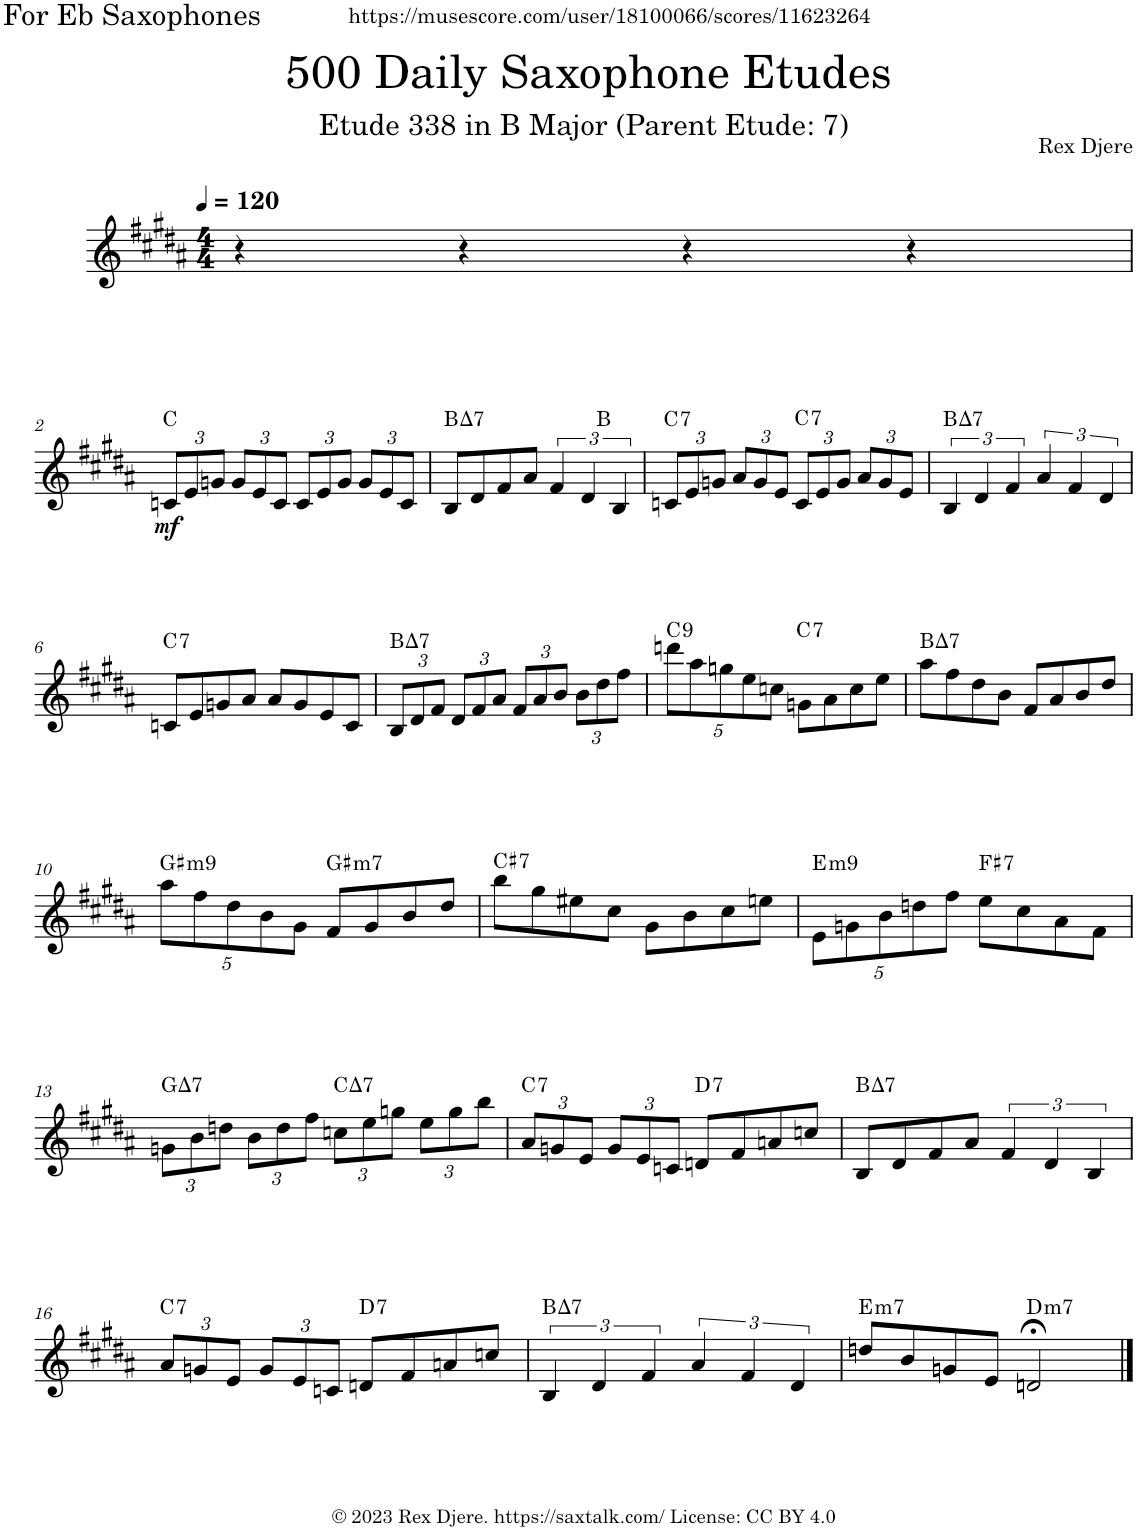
**kern	**dynam	**harte
*part1	*part1	*part1
*staff1	*staff1	*
*I"Alto Saxophone	*	*
*I'A. Sax.	*	*
*clefG2	*	*
*Trd5c9	*	*
*k[f#c#g#d#a#]	*	*
*M4/4	*	*
*MM120	*	*
=1	=1	=1
4r	.	.
4r	.	.
4r	.	.
4r	.	.
!!LO:LB:g=z
=2	=2	=2
*Xbrackettup	*	*
!	!LO:DY:b	!
12cn/L	mf	C:maj
12e/	.	.
12gn/J	.	.
12g/L	.	.
12e/	.	.
12c/J	.	.
12c/L	.	.
12e/	.	.
12g/J	.	.
12g/L	.	.
12e/	.	.
12c/J	.	.
=3	=3	=3
!	!	!LO:H:kt=7
*^	*	*
8B/L	2.ryy	.	B:maj7
8d#/	.	.	.
8f#/	.	.	.
8a#/J	.	.	.
*brackettup	*	*	*
6f#/	.	.	.
6d#/	.	.	.
.	4ryy	.	B:maj
6B/	.	.	.
*v	*v	*	*
=4	=4	=4
*Xbrackettup	*	*
*^	*	*
!	!	!	!LO:H:kt=7
*v	*v	*	*
12cn/L	.	C:7
12e/	.	.
12gn/J	.	.
12a#/L	.	.
12g/	.	.
12e/J	.	.
!	!	!LO:H:kt=7
12c/L	.	C:7
12e/	.	.
12g/J	.	.
12a#/L	.	.
12g/	.	.
12e/J	.	.
=5	=5	=5
*brackettup	*	*
!	!	!LO:H:kt=7
6B/	.	B:maj7
6d#/	.	.
6f#/	.	.
6a#/	.	.
6f#/	.	.
6d#/	.	.
!!LO:LB:g=z
=6	=6	=6
!	!	!LO:H:kt=7
8cn/L	.	C:7
8e/	.	.
8gn/	.	.
8a#/J	.	.
8a#/L	.	.
8g/	.	.
8e/	.	.
8c/J	.	.
=7	=7	=7
*Xbrackettup	*	*
!	!	!LO:H:kt=7
12B/L	.	B:maj7
12d#/	.	.
12f#/J	.	.
12d#/L	.	.
12f#/	.	.
12a#/J	.	.
12f#/L	.	.
12a#/	.	.
12b/J	.	.
12b\L	.	.
12dd#\	.	.
12ff#\J	.	.
=8	=8	=8
!	!	!LO:H:kt=9
10dddn\L	.	C:9
10aa#\	.	.
10ggn\	.	.
10ee\	.	.
10ccn\J	.	.
!	!	!LO:H:kt=7
8gn\L	.	C:7
8a#\	.	.
8cc\	.	.
8ee\J	.	.
=9	=9	=9
!	!	!LO:H:kt=7
8aa#\L	.	B:maj7
8ff#\	.	.
8dd#\	.	.
8b\J	.	.
8f#/L	.	.
8a#/	.	.
8b/	.	.
8dd#/J	.	.
!!LO:LB:g=z
=10	=10	=10
!	!	!LO:H:kt=m9
10aa#\L	.	G#:min9
10ff#\	.	.
10dd#\	.	.
10b\	.	.
10g#\J	.	.
!	!	!LO:H:kt=m7
8f#/L	.	G#:min7
8g#/	.	.
8b/	.	.
8dd#/J	.	.
=11	=11	=11
!	!	!LO:H:kt=7
8bb\L	.	C#:7
8gg#\	.	.
8ee#X\	.	.
8cc#\J	.	.
8g#\L	.	.
8b\	.	.
8cc#\	.	.
8een\J	.	.
=12	=12	=12
!	!	!LO:H:kt=m9
10e\L	.	E:min9
10gn\	.	.
10b\	.	.
10ddn\	.	.
10ff#\J	.	.
!	!	!LO:H:kt=7
8ee\L	.	F#:7
8cc#\	.	.
8a#\	.	.
8f#\J	.	.
!!LO:LB:g=z
=13	=13	=13
!	!	!LO:H:kt=7
12gn\L	.	G:maj7
12b\	.	.
12ddn\J	.	.
12b\L	.	.
12dd\	.	.
12ff#\J	.	.
!	!	!LO:H:kt=7
12ccn\L	.	C:maj7
12ee\	.	.
12ggn\J	.	.
12ee\L	.	.
12gg\	.	.
12bb\J	.	.
=14	=14	=14
!	!	!LO:H:kt=7
12a#/L	.	C:7
12gn/	.	.
12e/J	.	.
12g/L	.	.
12e/	.	.
12cn/J	.	.
!	!	!LO:H:kt=7
8dn/L	.	D:7
8f#/	.	.
8an/	.	.
8ccn/J	.	.
=15	=15	=15
!	!	!LO:H:kt=7
8B/L	.	B:maj7
8d#/	.	.
8f#/	.	.
8a#/J	.	.
*brackettup	*	*
6f#/	.	.
6d#/	.	.
6B/	.	.
!!LO:LB:g=z
=16	=16	=16
*Xbrackettup	*	*
!	!	!LO:H:kt=7
12a#/L	.	C:7
12gn/	.	.
12e/J	.	.
12g/L	.	.
12e/	.	.
12cn/J	.	.
!	!	!LO:H:kt=7
8dn/L	.	D:7
8f#/	.	.
8an/	.	.
8ccn/J	.	.
=17	=17	=17
*brackettup	*	*
!	!	!LO:H:kt=7
6B/	.	B:maj7
6d#/	.	.
6f#/	.	.
6a#/	.	.
6f#/	.	.
6d#/	.	.
=18	=18	=18
!	!	!LO:H:kt=m7
8ddn/L	.	E:min7
8b/	.	.
8gn/	.	.
8e/J	.	.
!	!	!LO:H:kt=m7
2dn;</	.	D:min7
==	==	==
*-	*-	*-
